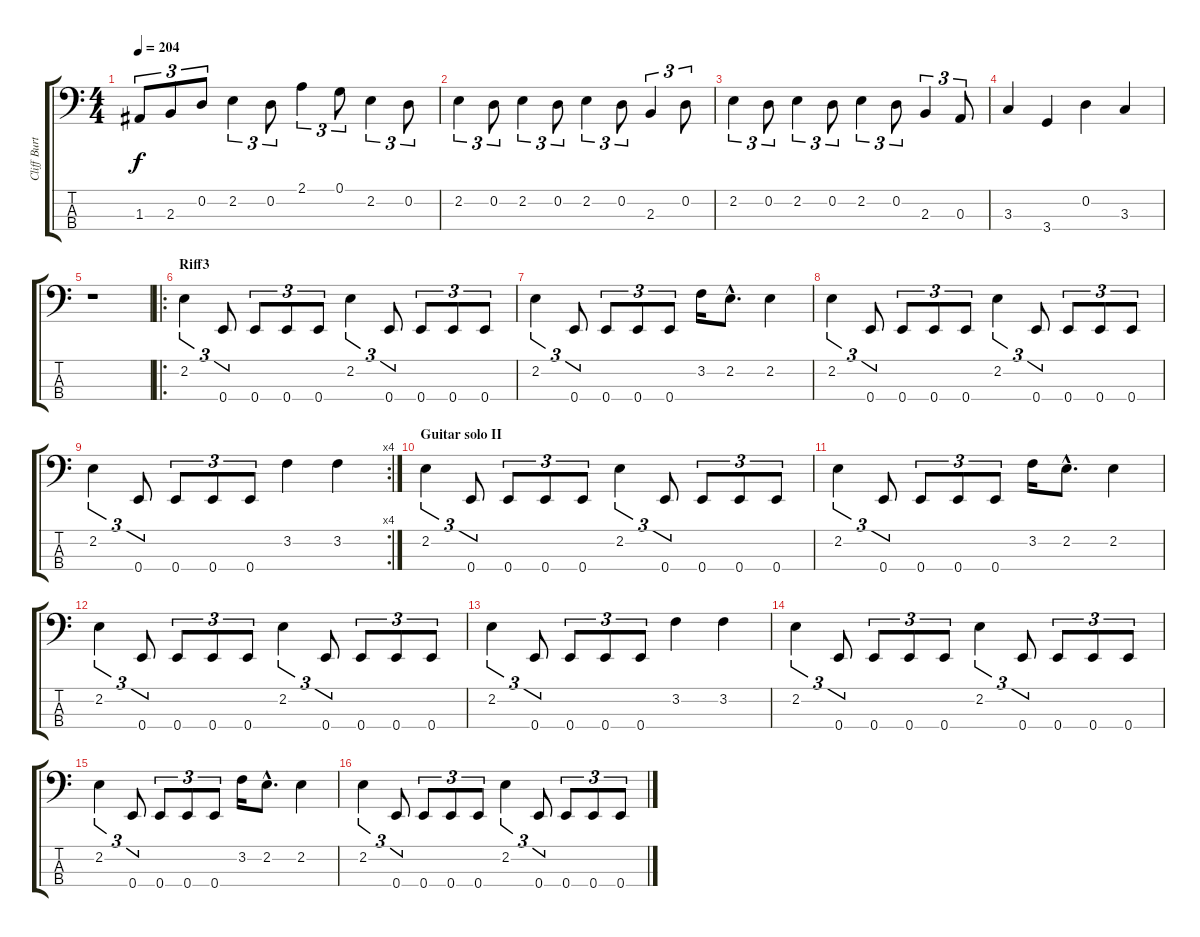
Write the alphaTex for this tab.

\track ("Cliff Burton (Bass)" "Cliff Burt") {instrument electricbassfinger}
\staff {score tabs}
\tuning (G2 D2 A1 E1) {hide}
\ts (4 4)
\tempo 204
\clef f4
\ks c
1.3.8{tu (3 2) dy f} 2.3.8{tu (3 2)} 0.2.8{tu (3 2)} 2.2.4{tu (3 2)} 0.2.8{tu (3 2)} 2.1.4{tu (3 2)} 0.1.8{tu (3 2)} 2.2.4{tu (3 2)} 0.2.8{tu (3 2)} |
2.2.4{tu (3 2)} 0.2.8{tu (3 2)} 2.2.4{tu (3 2)} 0.2.8{tu (3 2)} 2.2.4{tu (3 2)} 0.2.8{tu (3 2)} 2.3.4{tu (3 2)} 0.2.8{tu (3 2)} |
2.2.4{tu (3 2)} 0.2.8{tu (3 2)} 2.2.4{tu (3 2)} 0.2.8{tu (3 2)} 2.2.4{tu (3 2)} 0.2.8{tu (3 2)} 2.3.4{tu (3 2)} 0.3.8{tu (3 2)} |
3.3.4 3.4.4 0.2.4 3.3.4 |
r.1 |
\ro
\section ("" "Riff3")
2.2.4{tu (3 2)} 0.4.8{tu (3 2)} 0.4.8{tu (3 2)} 0.4.8{tu (3 2)} 0.4.8{tu (3 2)} 2.2.4{tu (3 2)} 0.4.8{tu (3 2)} 0.4.8{tu (3 2)} 0.4.8{tu (3 2)} 0.4.8{tu (3 2)} |
2.2.4{tu (3 2)} 0.4.8{tu (3 2)} 0.4.8{tu (3 2)} 0.4.8{tu (3 2)} 0.4.8{tu (3 2)} 3.2.16 2.2{hac}.8{d} 2.2.4 |
2.2.4{tu (3 2)} 0.4.8{tu (3 2)} 0.4.8{tu (3 2)} 0.4.8{tu (3 2)} 0.4.8{tu (3 2)} 2.2.4{tu (3 2)} 0.4.8{tu (3 2)} 0.4.8{tu (3 2)} 0.4.8{tu (3 2)} 0.4.8{tu (3 2)} |
\rc 4
2.2.4{tu (3 2)} 0.4.8{tu (3 2)} 0.4.8{tu (3 2)} 0.4.8{tu (3 2)} 0.4.8{tu (3 2)} 3.2.4 3.2.4 |
\section ("" "Guitar solo II")
2.2.4{tu (3 2)} 0.4.8{tu (3 2)} 0.4.8{tu (3 2)} 0.4.8{tu (3 2)} 0.4.8{tu (3 2)} 2.2.4{tu (3 2)} 0.4.8{tu (3 2)} 0.4.8{tu (3 2)} 0.4.8{tu (3 2)} 0.4.8{tu (3 2)} |
2.2.4{tu (3 2)} 0.4.8{tu (3 2)} 0.4.8{tu (3 2)} 0.4.8{tu (3 2)} 0.4.8{tu (3 2)} 3.2.16 2.2{hac}.8{d} 2.2.4 |
2.2.4{tu (3 2)} 0.4.8{tu (3 2)} 0.4.8{tu (3 2)} 0.4.8{tu (3 2)} 0.4.8{tu (3 2)} 2.2.4{tu (3 2)} 0.4.8{tu (3 2)} 0.4.8{tu (3 2)} 0.4.8{tu (3 2)} 0.4.8{tu (3 2)} |
2.2.4{tu (3 2)} 0.4.8{tu (3 2)} 0.4.8{tu (3 2)} 0.4.8{tu (3 2)} 0.4.8{tu (3 2)} 3.2.4 3.2.4 |
2.2.4{tu (3 2)} 0.4.8{tu (3 2)} 0.4.8{tu (3 2)} 0.4.8{tu (3 2)} 0.4.8{tu (3 2)} 2.2.4{tu (3 2)} 0.4.8{tu (3 2)} 0.4.8{tu (3 2)} 0.4.8{tu (3 2)} 0.4.8{tu (3 2)} |
2.2.4{tu (3 2)} 0.4.8{tu (3 2)} 0.4.8{tu (3 2)} 0.4.8{tu (3 2)} 0.4.8{tu (3 2)} 3.2.16 2.2{hac}.8{d} 2.2.4 |
2.2.4{tu (3 2)} 0.4.8{tu (3 2)} 0.4.8{tu (3 2)} 0.4.8{tu (3 2)} 0.4.8{tu (3 2)} 2.2.4{tu (3 2)} 0.4.8{tu (3 2)} 0.4.8{tu (3 2)} 0.4.8{tu (3 2)} 0.4.8{tu (3 2)}
